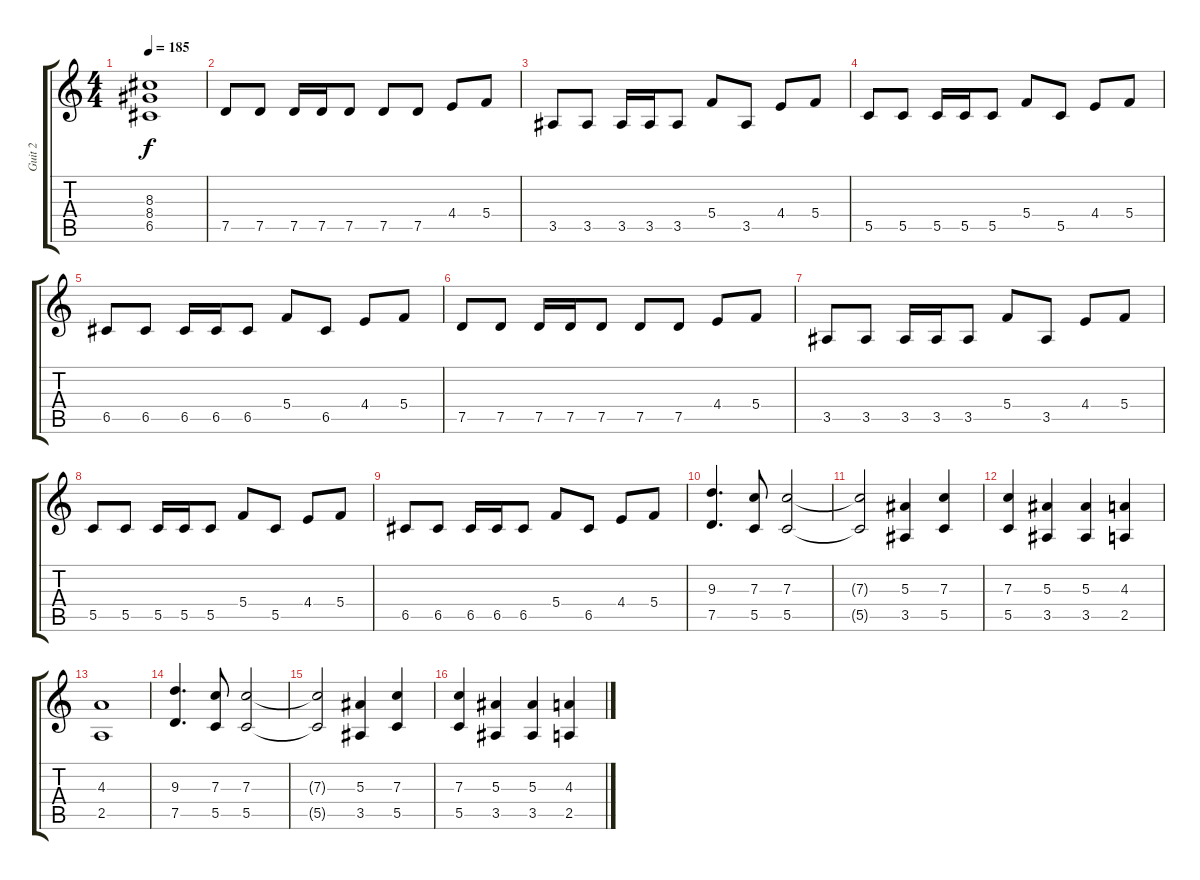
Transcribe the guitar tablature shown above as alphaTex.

\track ("Guit 2" "Guit 2") {instrument distortionguitar}
\staff {score tabs}
\tuning (D4 A3 F3 C3 G2 D2) {hide}
\ts (4 4)
\tempo 185
\clef g2
\ks c
(8.3 8.4 6.5).1{dy f} |
7.5.8 7.5.8 7.5.16 7.5.16 7.5.8 7.5.8 7.5.8 4.4.8 5.4.8 |
3.5.8 3.5.8 3.5.16 3.5.16 3.5.8 5.4.8 3.5.8 4.4.8 5.4.8 |
5.5.8 5.5.8 5.5.16 5.5.16 5.5.8 5.4.8 5.5.8 4.4.8 5.4.8 |
6.5.8 6.5.8 6.5.16 6.5.16 6.5.8 5.4.8 6.5.8 4.4.8 5.4.8 |
7.5.8 7.5.8 7.5.16 7.5.16 7.5.8 7.5.8 7.5.8 4.4.8 5.4.8 |
3.5.8 3.5.8 3.5.16 3.5.16 3.5.8 5.4.8 3.5.8 4.4.8 5.4.8 |
5.5.8 5.5.8 5.5.16 5.5.16 5.5.8 5.4.8 5.5.8 4.4.8 5.4.8 |
6.5.8 6.5.8 6.5.16 6.5.16 6.5.8 5.4.8 6.5.8 4.4.8 5.4.8 |
(9.3 7.5).4{d} (7.3 5.5).8 (7.3 5.5).2 |
(7.3{t} 5.5{t}).2 (5.3 3.5).4 (7.3 5.5).4 |
(7.3 5.5).4 (5.3 3.5).4 (5.3 3.5).4 (4.3 2.5).4 |
(4.3 2.5).1 |
(9.3 7.5).4{d} (7.3 5.5).8 (7.3 5.5).2 |
(7.3{t} 5.5{t}).2 (5.3 3.5).4 (7.3 5.5).4 |
(7.3 5.5).4 (5.3 3.5).4 (5.3 3.5).4 (4.3 2.5).4
